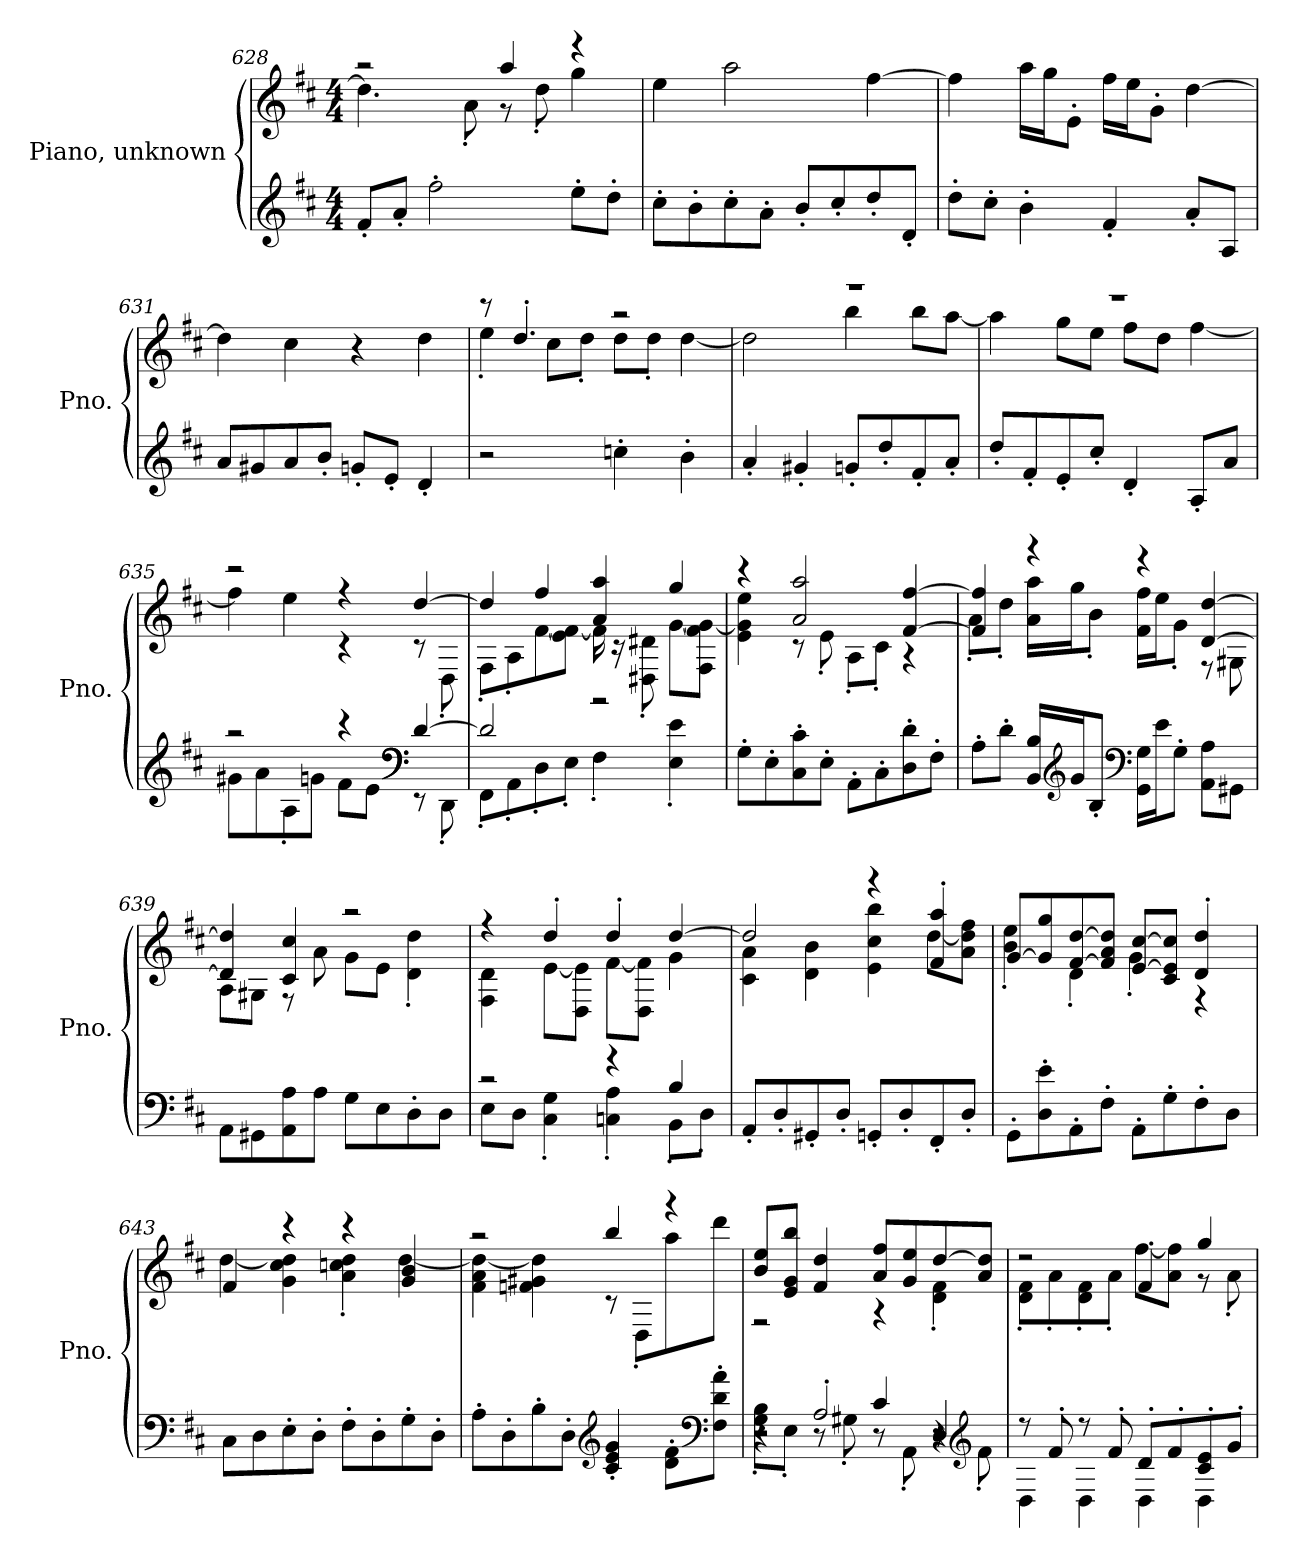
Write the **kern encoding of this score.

**kern	**kern
*part1	*part1
*staff2	*staff1
*I"Piano, unknown	*
*I'Pno.	*
*clefG2	*clefG2
*k[f#c#]	*k[f#c#]
*M4/4	*M4/4
=628	=628
*	*^
8f#'/L	2r	4.dd\]
8a'/J	.	.
2ff#'\	.	.
.	.	8a'\
.	4aa/	8r
.	.	8dd'\
8ee'\L	4r	4gg\
8dd'\J	.	.
*	*v	*v
=629	=629
8cc#'\L	4ee\
8b'\	.
8cc#'\	2aa\
8a'\J	.
8b'/L	.
8cc#'/	.
8dd'/	[4ff#\
8d'/J	.
=630	=630
8dd'\L	4ff#\]
8cc#'\J	.
4b'\	16aa\LL
.	16gg\J
.	8e'\J
4f#'/	16ff#\LL
.	16ee\J
.	8g'\J
8a'/L	[4dd\
8A/J	.
!!LO:LB:g=z
=631	=631
8a/L	4dd\]
8g#X/	.
8a/	4cc#\
8b'/J	.
8gn'/L	4r
8e'/J	.
4d'/	4dd\
=632	=632
*	*^
2r	8r	4ee'\
.	4.dd'/	.
.	.	8cc#\L
.	.	8dd'\J
4ccn'\	2r	8dd\L
.	.	8dd'\J
4b'\	.	[4dd\
=633	=633	=633
4a'/	1r	2dd\]
4g#X'/	.	.
8gn'/L	.	4bb\
8dd'/	.	.
8f#'/	.	8bb\L
8a'/J	.	[8aa\J
=634	=634	=634
8dd'/L	1r	4aa\]
8f#'/	.	.
8e'/	.	8gg\L
8cc#'/J	.	8ee\J
4d'/	.	8ff#\L
.	.	8dd\J
8A'/L	.	[4ff#\
8a/J	.	.
!!LO:LB:g=z	!!
=635	=635	=635
*^	*	*
2r	8g#X\L	2r	4ff#\]
.	8a\	.	.
.	8A'\	.	4ee\
.	8gn\J	.	.
4r	8f#\L	4r	4r
.	8e\J	.	.
*clefF4	*	*	*
[4d/	8r	[4dd/	8r
.	8DD'\	.	8D'\
=636	=636	=636	=636
2d/]	8FF#'\L	4dd/]	8F#'\L
.	8AA'\	.	8A'\
.	8D'\	4ff#/	[8f#\
.	8E'\J	.	8e\ 8f#\_J
2r	4F#'\	4a/ 4aa/	16f#\]
.	.	.	16r
.	.	.	8D#X\' 8d#X\'
.	4E\' 4e\'	4gg/	[8g\L
.	.	.	8F#\ 8f#\ 8g\_J
*v	*v	*	*
=637	=637	=637
8G'\L	4r	4e\ 4g\] 4ee\
8E'\	.	.
8C#\' 8c#\'	2a/ 2aa/	8r
8E'\J	.	8e'\
8AA'\L	.	8A'\L
8C#'\	.	8c#'\J
8D\' 8d\'	[4f#/ [4ff#/	4r
8F#'\J	.	.
!!LO:LB:g=z	!!
=638	=638	=638
8A'\L	4f#/] 4ff#/]	8a'\L
8d'\J	.	8dd'\J
16BB/ 16B/LL	4r	16a\ 16aa\LL
*clefG2	*	*
16g/J	.	16gg\J
8B'/J	.	8b'\J
*clefF4	*	*
16GG\ 16G\LL	4r	16f#\ 16ff#\LL
16e\J	.	16ee\J
8G'\J	.	8g'\J
8AA\ 8A\L	[4d/ [4dd/	8r
8GG#X\J	.	8G#X\
=639	=639	=639
8AA\L	4d/] 4dd/]	8A\L
8GG#X\	.	8G#X\J
8AA\ 8A\	4c#/ 4cc#/	8r
8A\J	.	8a\
8G\L	2r	8g\L
8E\	.	8e\J
8D'\	.	4d\' 4dd\'
8D\J	.	.
=640	=640	=640
*^	*	*
2r	8E\L	4r	4F#\ 4d\
.	8D\J	.	.
.	4C#\' 4G\'	4dd'/	[8e\L
.	.	.	8D\ 8e\]J
4r	4Cn\' 4A\'	4dd'/	[8f#\L
.	.	.	8D\ 8f#\]J
4B/	8BB'\L	[4dd/	4g\
.	8D'\J	.	.
*v	*v	*	*
!!LO:PB:g=z	!!
=641	=641	=641
8AA'/L	2dd/]	4c#\ 4a\
8D'/	.	.
8GG#X'/	.	4d\ 4b\
8D'/J	.	.
8GGn'/L	4r	4e\ 4cc#\ 4bb\
8D'/	.	.
8FF#'/	4f#/' 4aa/'	[8dd\L
8D'/J	.	8a\ 8dd\] 8ff#\J
=642	=642	=642
8GG'\L	[8g/L	4b\' 4ee\'
8D\' 8e\'	8g/] 8gg/	.
8AA'\	[8f#/ [8dd/	4d'\
8F#'\J	8f#/] 8a/ 8dd/]J	.
8AA'\L	[8e/ [8cc#/L	4g'\
8G'\	8c#/ 8e/] 8cc#/]J	.
8F#'\	4d/' 4dd/'	4r
8D\J	.	.
=643	=643	=643
8C#\L	4f#/	[4dd\
8D\	.	.
8E'\	4r	4g\ 4cc#\ 4dd\]
8D'\J	.	.
8F#'\L	4r	4a\' 4ccn\' 4dd\'
8D'\	.	.
8G'\	4g/ 4b/	[4dd\
8D'\J	.	.
=644	=644	=644
8A'\L	2r	4f#\ 4a\ 4dd\_
8D'\	.	.
8B'\	.	4fn\ 4g#X\ 4dd\]
8D'\J	.	.
*clefG2	*	*
4c#/' 4e/' 4g/'	4bb/	8r
.	.	8D'\L
8d\' 8f#\'L	4r	8aa\
*clefF4	*	*
8F#\' 8d\' 8a\'J	.	8ddd\J
!!LO:LB:g=z	!!
=645	=645	=645
*^	*	*
*	*^	*	*
2r	8G\' 8B\'L	4r	8b/ 8ee/L	2r
.	8E'\J	.	8e/ 8g/ 8bb/J	.
.	8r	2A'/	4f#/ 4dd/	.
.	8G#X'\	.	.	.
4c#/	8r	.	8a/ 8ff#/L	4r
.	8AA'\	.	8g/ 8ee/	.
4r	8r	4D/	[8dd/	4d\' 4f#\'
*clefG2	*	*	*	*
.	8f#'\	.	8a/ 8dd/]J	.
*	*v	*v	*	*
=646	=646	=646	=646
8r	4D\	2r	8d\' 8f#\'L
8f#'/	.	.	8a'\
8r	4D\	.	8d\' 8f#\'
8f#'/	.	.	8a'\J
8d'/L	4D\	4f#'/	[8ff#\L
8f#'/	.	.	8a\ 8ff#\]J
8c#/' 8e/'	4D\	4gg/	8r
8g'/J	.	.	8a'\
*v	*v	*	*
*	*v	*v
=	=
*-	*-
